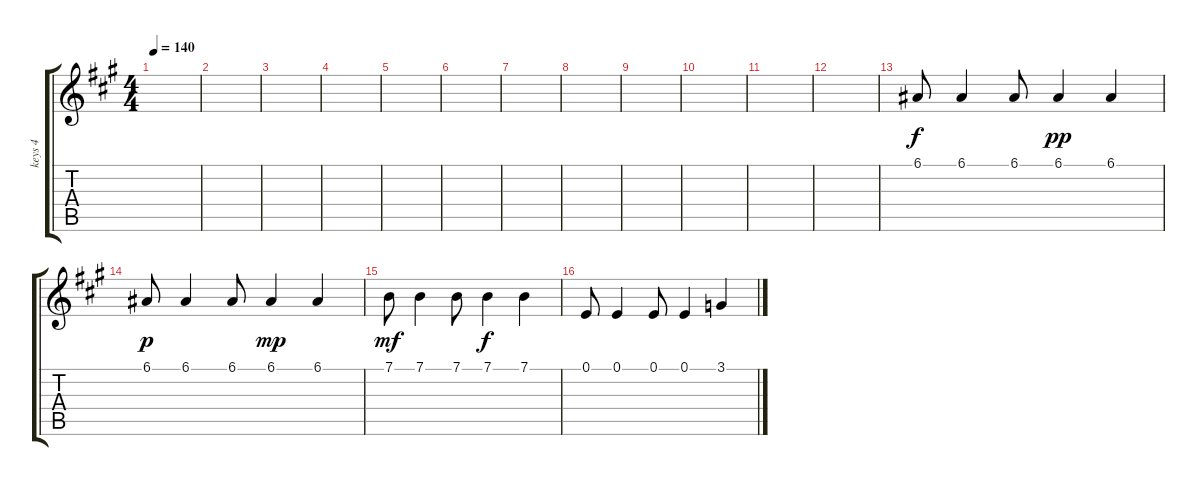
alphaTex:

\track ("keys 4" "keys 4") {instrument pizzicatostrings}
\staff {score tabs}
\tuning (E4 B3 G3 D3 A2 E2) {hide}
\ts (4 4)
\tempo 140
\clef g2
\ks f#minor
|
|
|
|
|
|
|
|
|
|
|
|
6.1.8 6.1.4 6.1.8 6.1.4{dy pp} 6.1.4 |
6.1.8{dy p} 6.1.4 6.1.8 6.1.4{dy mp} 6.1.4 |
7.1.8{dy mf} 7.1.4 7.1.8 7.1.4{dy f} 7.1.4 |
0.1.8 0.1.4 0.1.8 0.1.4 3.1.4
